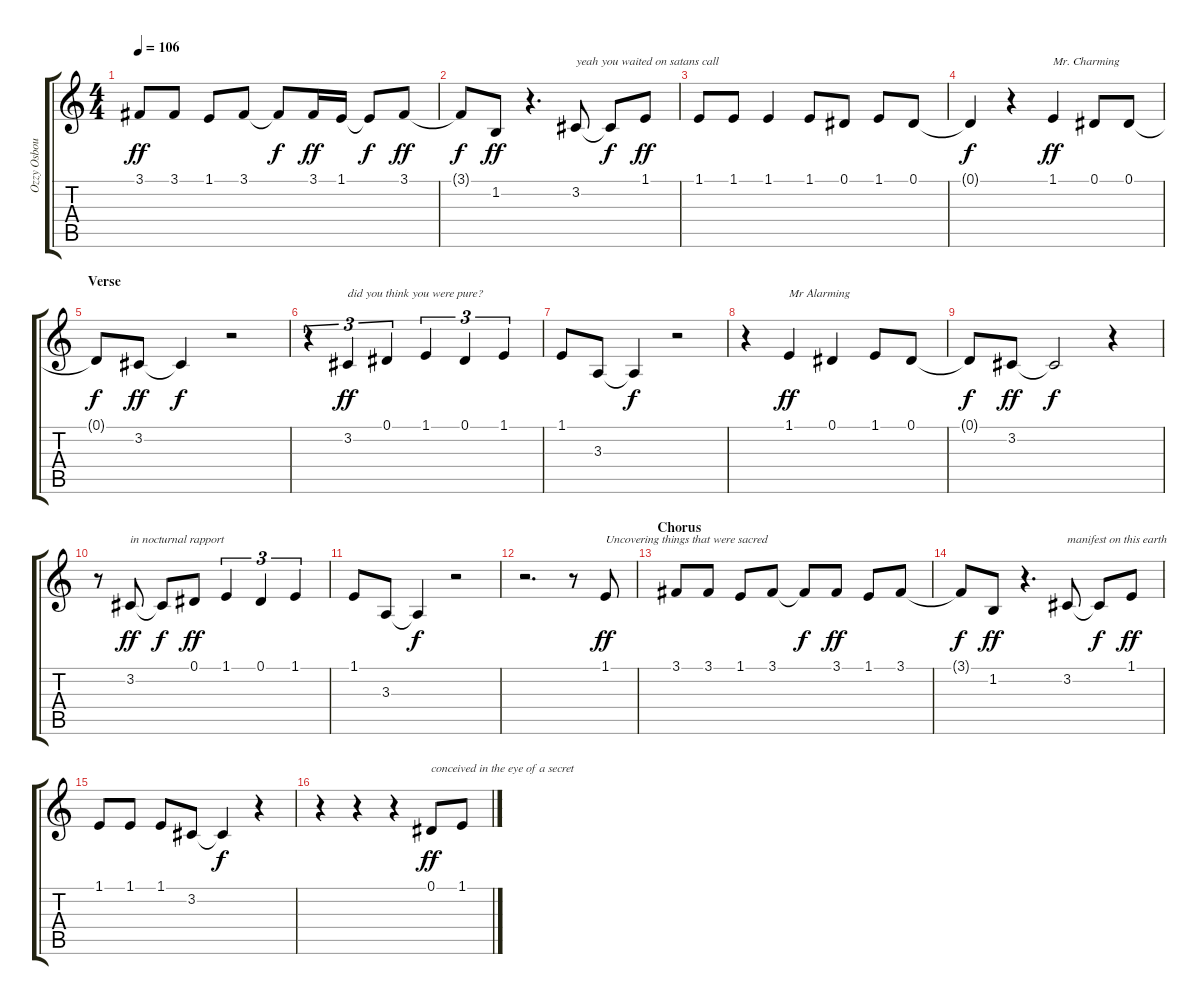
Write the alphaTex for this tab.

\track ("Ozzy Osbourne" "Ozzy Osbou") {instrument lead6voice}
\staff {score tabs}
\tuning (Eb4 Bb3 Gb3 Db3 Ab2 Eb2) {hide}
\ts (4 4)
\tempo 106
\clef g2
\ks c
3.1.8{dy ff} 3.1.8 1.1.8 3.1.8 3.1{t}.8{dy f} 3.1.16{dy ff} 1.1.16 1.1{t}.8{dy f} 3.1.8{dy ff} |
3.1{t}.8{dy f} 1.2.8{dy ff} r.4{d} 3.2.8{txt "yeah you waited on satans call"} 3.2{t}.8{dy f} 1.1.8{dy ff} |
1.1.8 1.1.8 1.1.4 1.1.8 0.1.8 1.1.8 0.1.8 |
0.1{t}.4{dy f} r.4 1.1.4{txt "Mr. Charming" dy ff} 0.1.8 0.1.8 |
\section ("" "Verse")
0.1{t}.8{dy f} 3.2.8{dy ff} 3.2{t}.4{dy f} r.2 |
r.4{tu (3 2)} 3.2.4{tu (3 2) txt "did you think you were pure?" dy ff} 0.1.4{tu (3 2)} 1.1.4{tu (3 2)} 0.1.4{tu (3 2)} 1.1.4{tu (3 2)} |
1.1.8 3.3.8 3.3{t}.4{dy f} r.2 |
r.4 1.1.4{txt "Mr Alarming" dy ff} 0.1.4 1.1.8 0.1.8 |
0.1{t}.8{dy f} 3.2.8{dy ff} 3.2{t}.2{dy f} r.4 |
r.8 3.2.8{txt "in nocturnal rapport" dy ff} 3.2{t}.8{dy f} 0.1.8{dy ff} 1.1.4{tu (3 2)} 0.1.4{tu (3 2)} 1.1.4{tu (3 2)} |
1.1.8 3.3.8 3.3{t}.4{dy f} r.2 |
r.2{d} r.8 1.1.8{txt "Uncovering things that were sacred" dy ff} |
\section ("" "Chorus")
3.1.8 3.1.8 1.1.8 3.1.8 3.1{t}.8{dy f} 3.1.8{dy ff} 1.1.8 3.1.8 |
3.1{t}.8{dy f} 1.2.8{dy ff} r.4{d} 3.2.8{txt "manifest on this earth"} 3.2{t}.8{dy f} 1.1.8{dy ff} |
1.1.8 1.1.8 1.1.8 3.2.8 3.2{t}.4{dy f} r.4 |
r.4 r.4 r.4 0.1.8{txt "conceived in the eye of a secret" dy ff} 1.1.8
